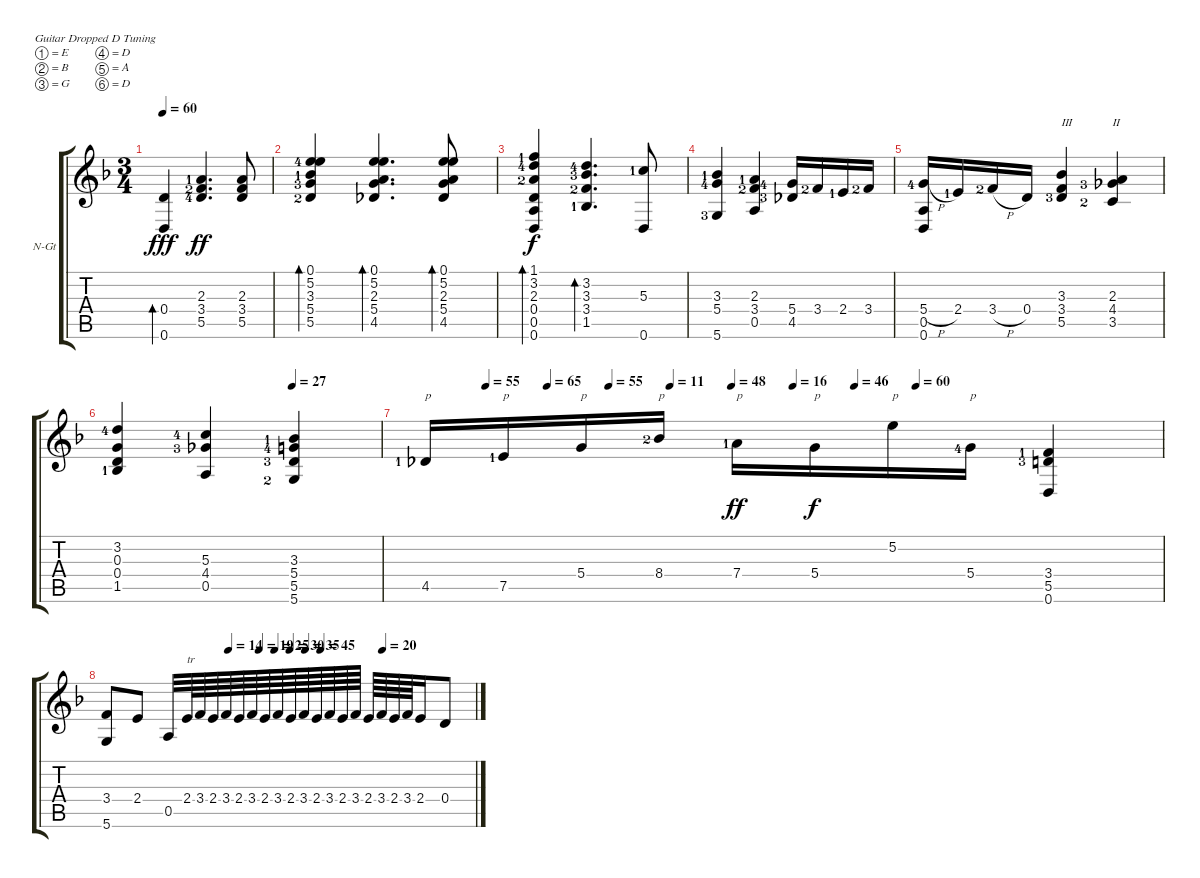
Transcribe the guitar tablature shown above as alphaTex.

\bracketExtendMode groupsimilarinstruments
\firstSystemTrackNameOrientation horizontal
\otherSystemsTrackNameOrientation horizontal
\track ("Classical Guitar" "N-Gt") {instrument acousticguitarnylon}
\staff {score tabs}
\tuning (E4 B3 G3 D3 A2 D2)
\ts (3 4)
\tempo 60
\clef g2
\scale
0.461165
\ks dminor
(0.4 0.6).4{bd 120 dy fff} (2.3{lf 2} 3.4{lf 3} 5.5{lf 5}).4{d dy ff} (2.3 3.4 5.5).8 |
\scale
0.538835 (0.1 5.2{lf 5} 3.3{lf 2} 5.4{lf 4} 5.5{lf 3}).4{bd 120} (0.1 5.2 2.3 5.4 4.5).4{d bd 120} (0.1 5.2 2.3 5.4 4.5).8{bd 120} |
\scale
0.366038 (1.1{lf 2} 3.2{lf 5} 2.3{lf 3} 0.4 0.5 0.6).4{bd 120 dy f} (3.2{lf 5} 3.3{lf 4} 3.4{lf 3} 1.5{lf 2}).4{d bd 120} (5.3{lf 2} 0.6).8 |
\scale
0.633962 (3.3{lf 2} 5.4{lf 5} 5.6{lf 4}).4 (2.3{lf 2} 3.4{lf 3} 0.5).4 (5.4{lf 5} 4.5{lf 4}).16 3.4{lf 3}.16 2.4{lf 2}.16 3.4{lf 3}.16 |
\scale
0.62782 (5.4{h lf 5} 0.5 0.6).16 2.4{lf 2}.16 3.4{h lf 3}.16 0.4.16 (3.3 3.4 5.5{lf 4}).4{txt "III"} (2.3 4.4{lf 4} 3.5{lf 3}).4{txt "II"} |
\tempo (27 0.666667)
\scale
0.37218 (3.2{lf 5} 0.3 0.4 1.5{lf 2}).4 (5.3{lf 5} 4.4{lf 4} 0.5).4 (3.3{lf 2} 5.4{lf 5} 5.5{lf 4} 5.6{lf 3}).4 |
\tempo (55 0.0833333)
\tempo (65 0.166667)
\tempo (55 0.25)
\tempo (11 0.333333)
\tempo (48 0.416667)
\tempo (16 0.5)
\tempo (46 0.583333)
\tempo (60 0.666667)
\scale
0.408403 4.5{lf 2}.16{txt "p"} 7.5{lf 2}.16{txt "p"} 5.4.16{txt "p"} 8.4{lf 3}.16{txt "p"} 7.4{lf 2}.16{txt "p" dy ff} 5.4.16{txt "p" dy f} 5.2.16{txt "p"} 5.4{lf 5}.16{txt "p"} (3.4{lf 2} 5.5{lf 4} 0.6).4 |
\tempo (14 0.333333)
\tempo (19 0.416667)
\tempo (25 0.458333)
\tempo (30 0.5)
\tempo (35 0.541667)
\tempo (45 0.583333)
\tempo (20 0.75)
\scale
0.591597 (3.4 5.6).8 2.4.8 0.5.32 2.4.64{txt "tr"} 3.4.64 2.4.64 3.4.64 2.4.64 3.4.64 2.4.64 3.4.64 2.4.64 3.4.64 2.4.64 3.4.64 2.4.64 3.4.64 2.4.64 3.4.64 2.4.64 3.4.64 2.4.16 0.4.8
